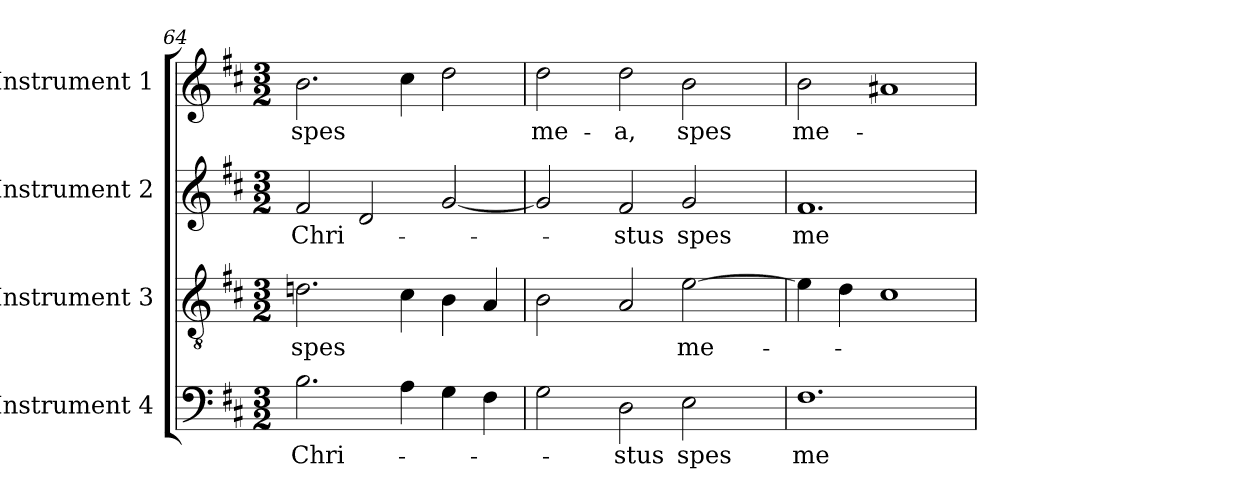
**kern	**text	**kern	**text	**kern	**text	**kern	**text
*part4	*part4	*part3	*part3	*part2	*part2	*part1	*part1
*staff4	*staff4	*staff3	*staff3	*staff2	*staff2	*staff1	*staff1
*I"Instrument 4	*	*I"Instrument 3	*	*I"Instrument 2	*	*I"Instrument 1	*
*clefF4	*	*clefGv2	*	*clefG2	*	*clefG2	*
*k[f#c#]	*	*k[f#c#]	*	*k[f#c#]	*	*k[f#c#]	*
*D:	*	*D:	*	*D:	*	*D:	*
*M3/2	*	*M3/2	*	*M3/2	*	*M3/2	*
=64	=64	=64	=64	=64	=64	=64	=64
!	!LO:LY:b	!	!LO:LY:b	!	!LO:LY:b	!	!LO:LY:b
2.B\	Chri-	2.dn\	spes	2f#/	Chri-	2.b\	spes
.	.	.	.	2d/	.	.	.
4A\	.	4c#\	.	.	.	4cc#\	.
4G\	.	4B\	.	[>2g/	.	2dd\	.
4F#\	.	4A/	.	.	.	.	.
!!LO:LB:g=z
=65	=65	=65	=65	=65	=65	=65	=65
!	!	!	!	!	!	!	!LO:LY:b:cj
*	*	*	*	*^	*	*	*
2G\	.	2B\	.	2g/]	16ryy	.	2dd\	me-
.	.	.	.	.	64ryy	.	.	.
.	.	.	.	.	1ryy	.	.	.
!	!LO:LY:b:cj	!	!	!	!	!LO:LY:b:cj	!	!LO:LY:b:cj
2D\	-stus	2A/	.	2f#/	.	-stus	2dd\	-a,
!	!LO:LY:b:cj	!	!LO:LY:b	!	!	!LO:LY:b:cj	!	!LO:LY:b:cj
2E\	spes	[>2e\	me-	2g/	.	spes	2b\	spes
.	.	.	.	.	4ryy	.	.	.
.	.	.	.	.	8ryy	.	.	.
.	.	.	.	.	32.ryy	.	.	.
=66	=66	=66	=66	=66	=66	=66	=66	=66
!	!LO:LY:b:cj	!	!	!	!	!LO:LY:b:cj	!	!LO:LY:b
*	*	*	*	*v	*v	*	*	*
1.F#	me-	4e\]	.	1.f#	me-	2b\	me-
.	.	4d\	.	.	.	.	.
.	.	1c#	.	.	.	1a#X	.
=	=	=	=	=	=	=	=
*-	*-	*-	*-	*-	*-	*-	*-
